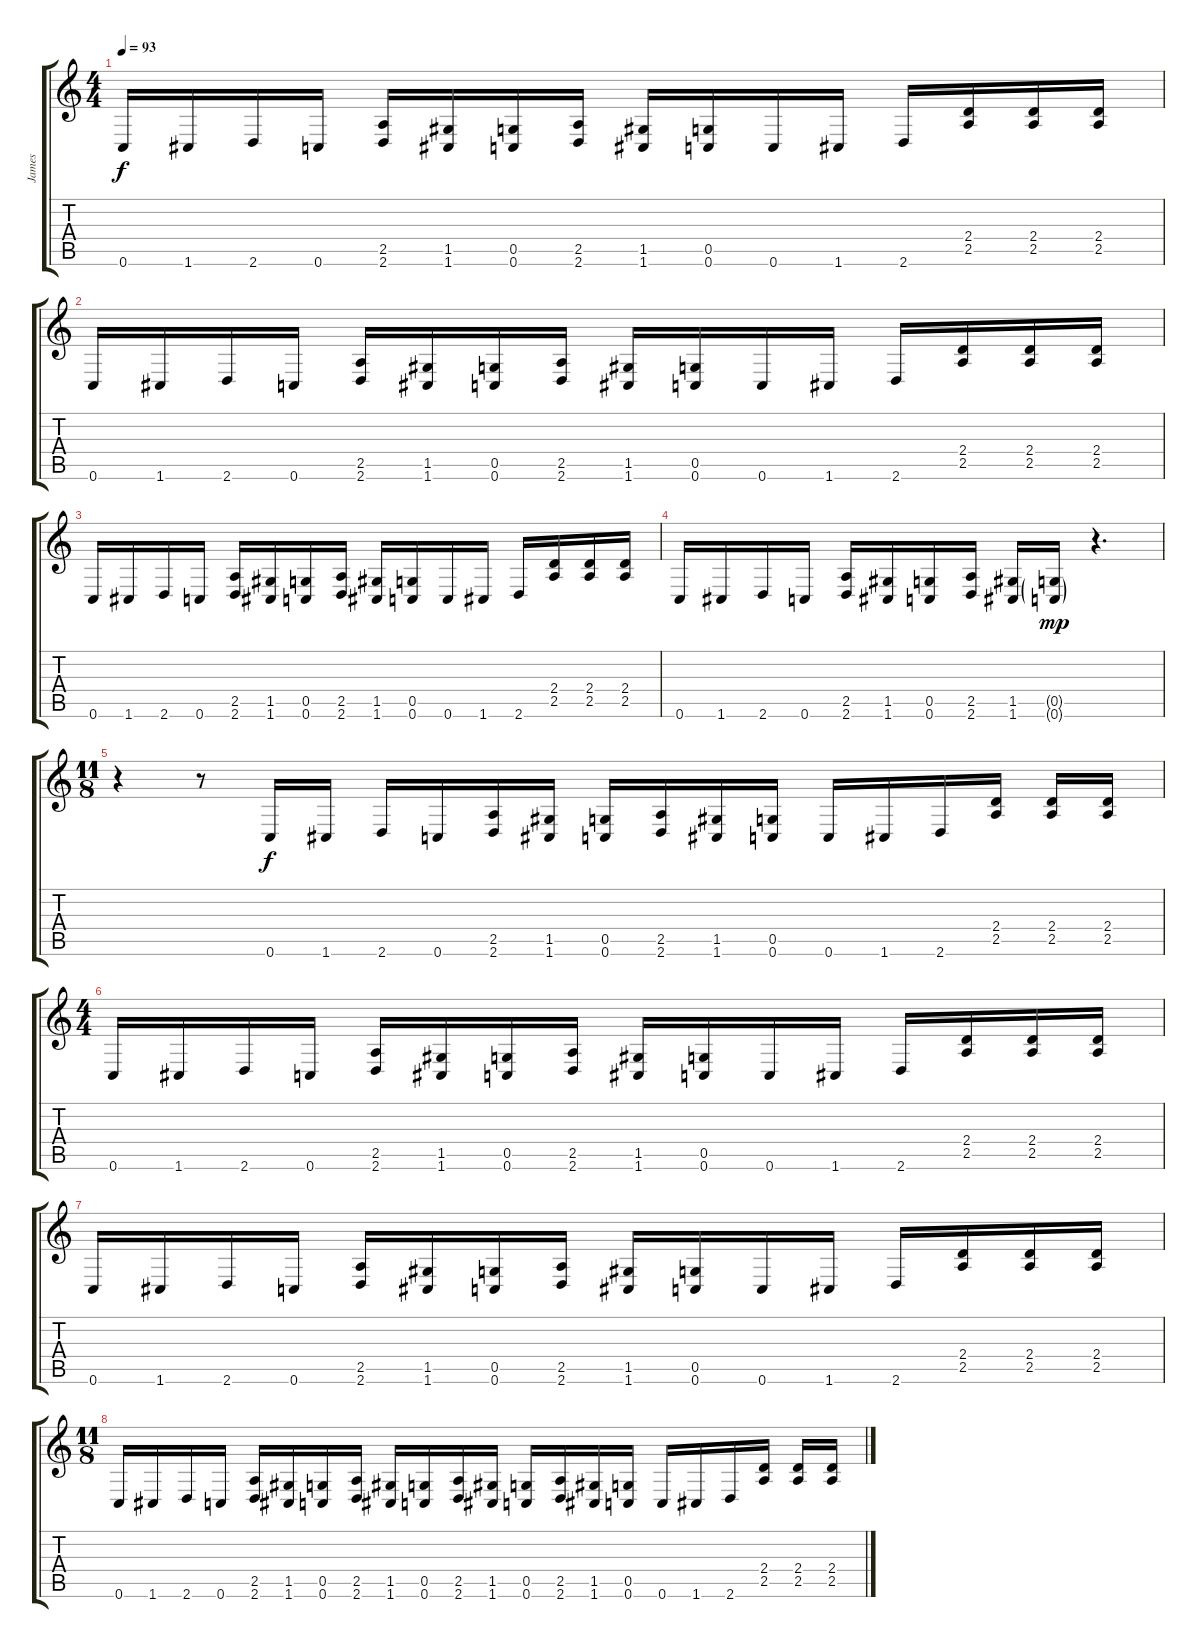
\track ("James" "James") {instrument overdrivenguitar}
\staff {score tabs}
\tuning (D4 A3 F3 C3 G2 C2) {hide}
\ts (4 4)
\tempo 93
\clef g2
\ks c
0.6.16{dy f instrument electricguitarmuted} 1.6.16 2.6.16 0.6.16 (2.5 2.6).16 (1.5 1.6).16 (0.5 0.6).16 (2.5 2.6).16 (1.5 1.6).16 (0.5 0.6).16 0.6.16 1.6.16 2.6.16 (2.4 2.5).16 (2.4 2.5).16 (2.4 2.5).16 |
0.6.16 1.6.16 2.6.16 0.6.16 (2.5 2.6).16 (1.5 1.6).16 (0.5 0.6).16 (2.5 2.6).16 (1.5 1.6).16 (0.5 0.6).16 0.6.16 1.6.16 2.6.16 (2.4 2.5).16 (2.4 2.5).16 (2.4 2.5).16 |
0.6.16 1.6.16 2.6.16 0.6.16 (2.5 2.6).16 (1.5 1.6).16 (0.5 0.6).16 (2.5 2.6).16 (1.5 1.6).16 (0.5 0.6).16 0.6.16 1.6.16 2.6.16 (2.4 2.5).16 (2.4 2.5).16 (2.4 2.5).16 |
0.6.16 1.6.16 2.6.16 0.6.16 (2.5 2.6).16 (1.5 1.6).16 (0.5 0.6).16 (2.5 2.6).16 (1.5 1.6).16 (0.5{g} 0.6{g}).16{dy mp} r.4{d} |
\ts (11 8)
r.4{instrument distortionguitar} r.8 0.6.16{dy f} 1.6.16 2.6.16 0.6.16 (2.5 2.6).16 (1.5 1.6).16 (0.5 0.6).16 (2.5 2.6).16 (1.5 1.6).16 (0.5 0.6).16 0.6.16 1.6.16 2.6.16 (2.4 2.5).16 (2.4 2.5).16 (2.4 2.5).16 |
\ts (4 4)
0.6.16 1.6.16 2.6.16 0.6.16 (2.5 2.6).16 (1.5 1.6).16 (0.5 0.6).16 (2.5 2.6).16 (1.5 1.6).16 (0.5 0.6).16 0.6.16 1.6.16 2.6.16 (2.4 2.5).16 (2.4 2.5).16 (2.4 2.5).16 |
0.6.16 1.6.16 2.6.16 0.6.16 (2.5 2.6).16 (1.5 1.6).16 (0.5 0.6).16 (2.5 2.6).16 (1.5 1.6).16 (0.5 0.6).16 0.6.16 1.6.16 2.6.16 (2.4 2.5).16 (2.4 2.5).16 (2.4 2.5).16 |
\ts (11 8)
0.6.16 1.6.16 2.6.16 0.6.16 (2.5 2.6).16 (1.5 1.6).16 (0.5 0.6).16 (2.5 2.6).16 (1.5 1.6).16 (0.5 0.6).16 (2.5 2.6).16 (1.5 1.6).16 (0.5 0.6).16 (2.5 2.6).16 (1.5 1.6).16 (0.5 0.6).16 0.6.16 1.6.16 2.6.16 (2.4 2.5).16 (2.4 2.5).16 (2.4 2.5).16
